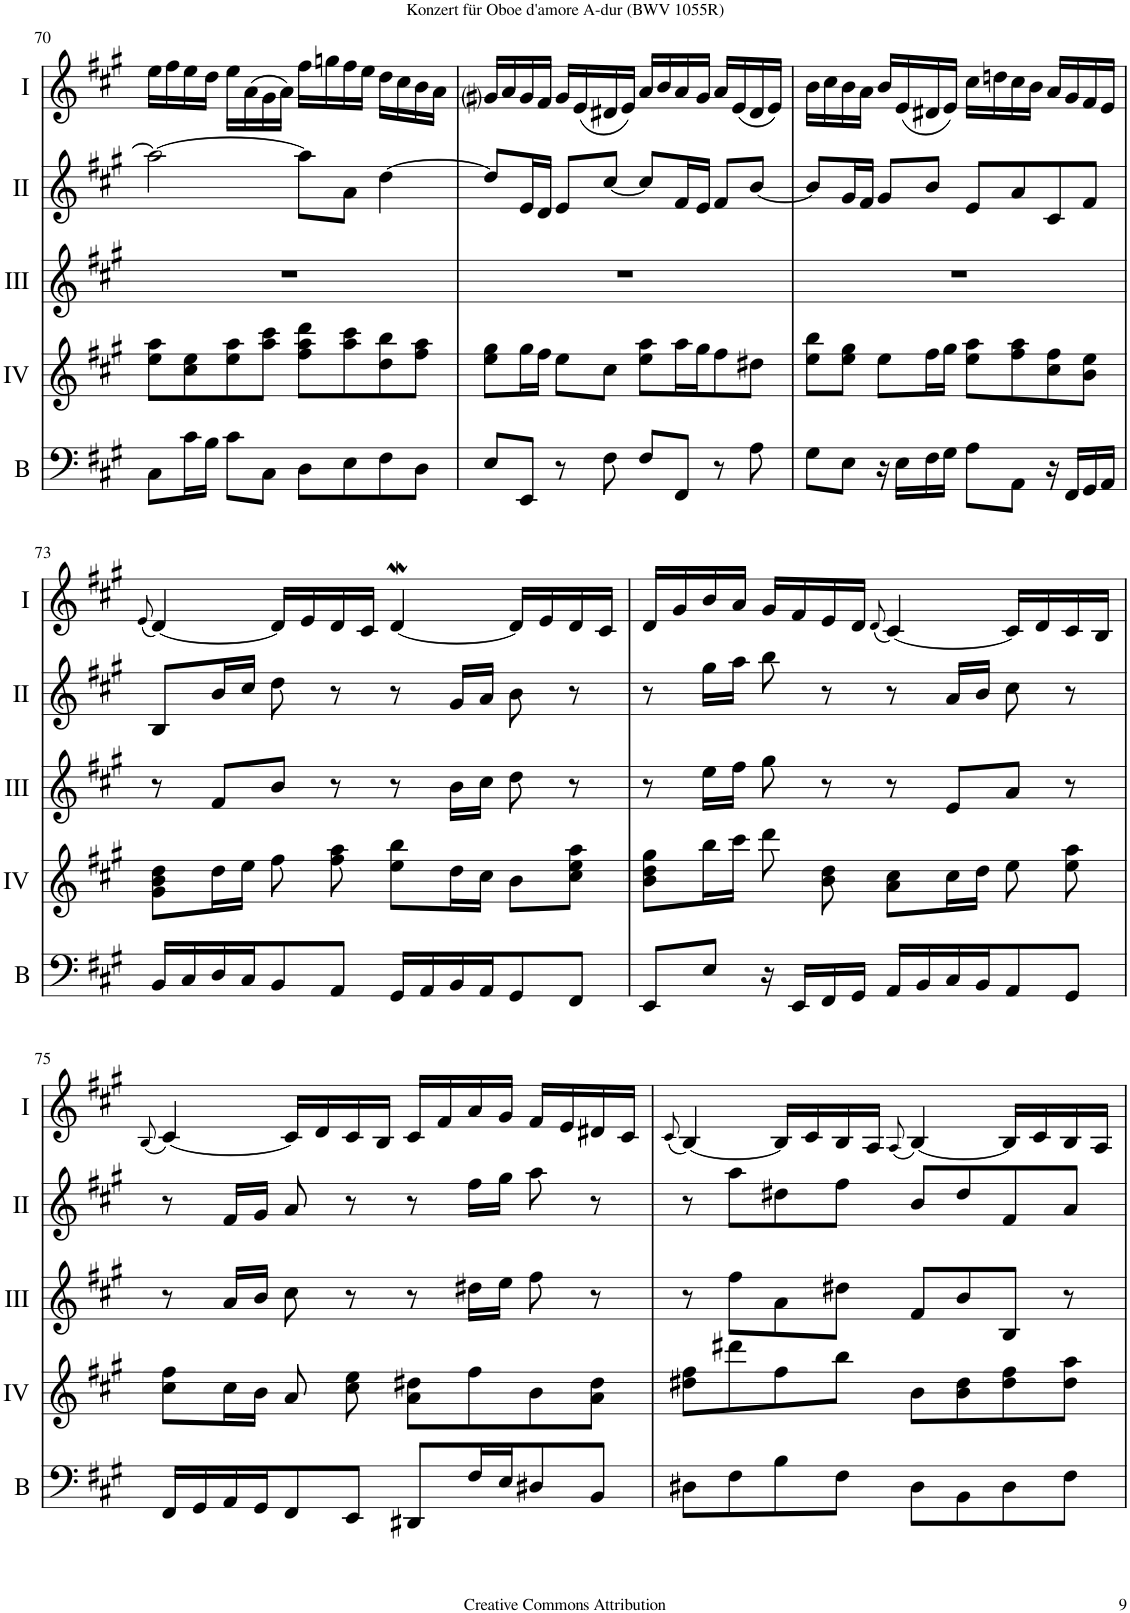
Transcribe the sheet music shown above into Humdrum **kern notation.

**kern	**kern	**kern	**kern	**kern
*part5	*part4	*part3	*part2	*part1
*staff5	*staff4	*staff3	*staff2	*staff1
*I"Bass	*I"Acc. 4	*I"Acc. 3	*I"Acc. 2	*I"Acc. 1
*I'B	*	*	*	*
!!LO:PB:g=z
*clefF4	*clefG2	*clefG2	*clefG2	*clefG2
*Trd7c12	*Trd7c12	*	*	*
*k[f#c#g#]	*k[f#c#g#]	*k[f#c#g#]	*k[f#c#g#]	*k[f#c#g#]
*M2/2	*M2/2	*M2/2	*M2/2	*M2/2
*met(c|)	*met(c|)	*met(c|)	*met(c|)	*met(c|)
=70	=70	=70	=70	=70
8C#\L	8ee\ 8aa\L	1r	2aa\_	16ee\LL
.	.	.	.	16ff#\
16c#\L	8cc#\ 8ee\	.	.	16ee\
16B\JJ	.	.	.	16dd\JJ
8c#\L	8ee\ 8aa\	.	.	16ee\LL
.	.	.	.	(16a\
8C#\J	8aa\ 8ccc#\J	.	.	16g#\
.	.	.	.	16a\JJ)
8D\L	8ff#\ 8aa\ 8ddd\L	.	8aa\L]	16ff#\LL
.	.	.	.	16ggn\
8E\	8aa\ 8ccc#\	.	8a\J	16ff#\
.	.	.	.	16ee\JJ
8F#\	8dd\ 8bb\	.	[4dd\	16dd\LL
.	.	.	.	16cc#\
8D\J	8ff#\ 8aa\J	.	.	16b\
.	.	.	.	16a\JJ
=71	=71	=71	=71	=71
8E/L	8ee\ 8gg#\L	1r	8dd/L]	16g#i/LL
.	.	.	.	16a/
8EE/J	16gg#\L	.	16e/L	16g#/
.	16ff#\JJ	.	16d/JJ	16f#/JJ
8r	8ee\L	.	8e/L	16g#/LL
.	.	.	.	(16e/
8F#\	8cc#\J	.	[8cc#/J	16d#X/
.	.	.	.	16e/JJ)
8F#/L	8ee\ 8aa\L	.	8cc#/L]	16a/LL
.	.	.	.	16b/
8FF#/J	16aa\L	.	16f#/L	16a/
.	16gg#\J	.	16e/JJ	16g#/JJ
8r	8ff#\	.	8f#/L	16a/LL
.	.	.	.	(16e/
8A\	8dd#X\J	.	[8b/J	16d#/
.	.	.	.	16e/JJ)
=72	=72	=72	=72	=72
8G#\L	8ee\ 8bb\L	1r	8b/L]	16b\LL
.	.	.	.	16cc#\
8E\J	8ee\ 8gg#\J	.	16g#/L	16b\
.	.	.	16f#/JJ	16a\JJ
16r	8ee\L	.	8g#/L	16b/LL
16E\LL	.	.	.	(16e/
16F#\	16ff#\L	.	8b/J	16d#X/
16G#\JJ	16gg#\JJ	.	.	16e/JJ)
8A\L	8ee\ 8aa\L	.	8e/L	16cc#\LL
.	.	.	.	16ddn\
8AA\J	8ff#\ 8aa\	.	8a/	16cc#\
.	.	.	.	16b\JJ
16r	8cc#\ 8ff#\	.	8c#/	16a/LL
16FF#/LL	.	.	.	16g#/
16GG#/	8b\ 8ee\J	.	8f#/J	16f#/
16AA/JJ	.	.	.	16e/JJ
!!LO:LB:g=z
=73	=73	=73	=73	=73
.	.	.	.	(8qe/
16BB/LL	8g#\ 8b\ 8dd\L	8r	8B/L	[4d/)
16C#/	.	.	.	.
16D/	16dd\L	8f#/L	16b/L	.
16C#/J	16ee\JJ	.	16cc#/JJ	.
8BB/	8ff#\	8b/J	8dd\	16d/LL]
.	.	.	.	16e/
8AA/J	8ff#\ 8aa\	8r	8r	16d/
.	.	.	.	16c#/JJ
16GG#/LL	8ee\ 8bb\L	8r	8r	[4dw/
16AA/	.	.	.	.
16BB/	16dd\L	16b\LL	16g#/LL	.
16AA/J	16cc#\JJ	16cc#\JJ	16a/JJ	.
8GG#/	8b\L	8dd\	8b\	16d/LL]
.	.	.	.	16e/
8FF#/J	8cc#\ 8ee\ 8aa\J	8r	8r	16d/
.	.	.	.	16c#/JJ
=74	=74	=74	=74	=74
8EE/L	8b\ 8dd\ 8gg#\L	8r	8r	16d/LL
.	.	.	.	16g#/
8E/J	16bb\L	16ee\LL	16gg#\LL	16b/
.	16ccc#\JJ	16ff#\JJ	16aa\JJ	16a/JJ
16r	8ddd\	8gg#\	8bb\	16g#/LL
16EE/LL	.	.	.	16f#/
16FF#/	8b\ 8dd\	8r	8r	16e/
16GG#/JJ	.	.	.	16d/JJ
.	.	.	.	(8qd/
16AA/LL	8a\ 8cc#\L	8r	8r	[4c#/)
16BB/	.	.	.	.
16C#/	16cc#\L	8e/L	16a/LL	.
16BB/J	16dd\JJ	.	16b/JJ	.
8AA/	8ee\	8a/J	8cc#\	16c#/LL]
.	.	.	.	16d/
8GG#/J	8ee\ 8aa\	8r	8r	16c#/
.	.	.	.	16B/JJ
!!LO:LB:g=z
=75	=75	=75	=75	=75
.	.	.	.	(8qB/
16FF#/LL	8cc#\ 8ff#\L	8r	8r	[4c#/)
16GG#/	.	.	.	.
16AA/	16cc#\L	16a/LL	16f#/LL	.
16GG#/J	16b\JJ	16b/JJ	16g#/JJ	.
8FF#/	8a/	8cc#\	8a/	16c#/LL]
.	.	.	.	16d/
8EE/J	8cc#\ 8ee\	8r	8r	16c#/
.	.	.	.	16B/JJ
8DD#X/L	8a\ 8dd#X\L	8r	8r	16c#/LL
.	.	.	.	16f#/
16F#/L	8ff#\	16dd#X\LL	16ff#\LL	16a/
16E/J	.	16ee\JJ	16gg#\JJ	16g#/JJ
8D#X/	8b\	8ff#\	8aa\	16f#/LL
.	.	.	.	16e/
8BB/J	8a\ 8dd#\J	8r	8r	16d#X/
.	.	.	.	16c#/JJ
=76	=76	=76	=76	=76
.	.	.	.	(8qc#/
8D#X\L	8dd#X\ 8ff#\L	8r	8r	[4B/)
8F#\	8ddd#X\	8ff#\L	8aa\L	.
8B\	8ff#\	8a\	8dd#X\	16B/LL]
.	.	.	.	16c#/
8F#\J	8bb\J	8dd#X\J	8ff#\J	16B/
.	.	.	.	16A/JJ
.	.	.	.	(8qA/
8D#\L	8b\L	8f#/L	8b/L	[4B/)
8BB\	8b\ 8dd#\	8b/	8dd#/	.
8D#\	8dd#\ 8ff#\	8B/J	8f#/	16B/LL]
.	.	.	.	16c#/
8F#\J	8dd#\ 8aa\J	8r	8a/J	16B/
.	.	.	.	16A/JJ
=	=	=	=	=
*-	*-	*-	*-	*-
